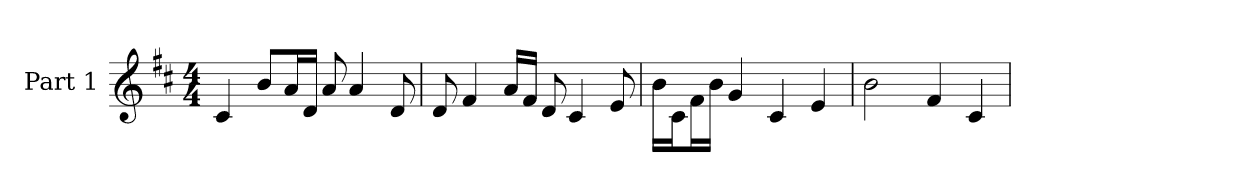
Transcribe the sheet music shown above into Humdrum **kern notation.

**kern
*part1
*staff1
*I"Part 1
*clefG2
*k[f#c#]
*D:
*M4/4
=1
4c#
8b/L
16a/L
16d/JJ
8a
4a
8d
=2
8d
4f#
16a/LL
16f#/JJ
8d
4c#
8e
=3
16b\LL
16c#\J
16f#\L
16b\JJ
4g
4c#
4e
=4
2b
4f#
4c#
=
*-
